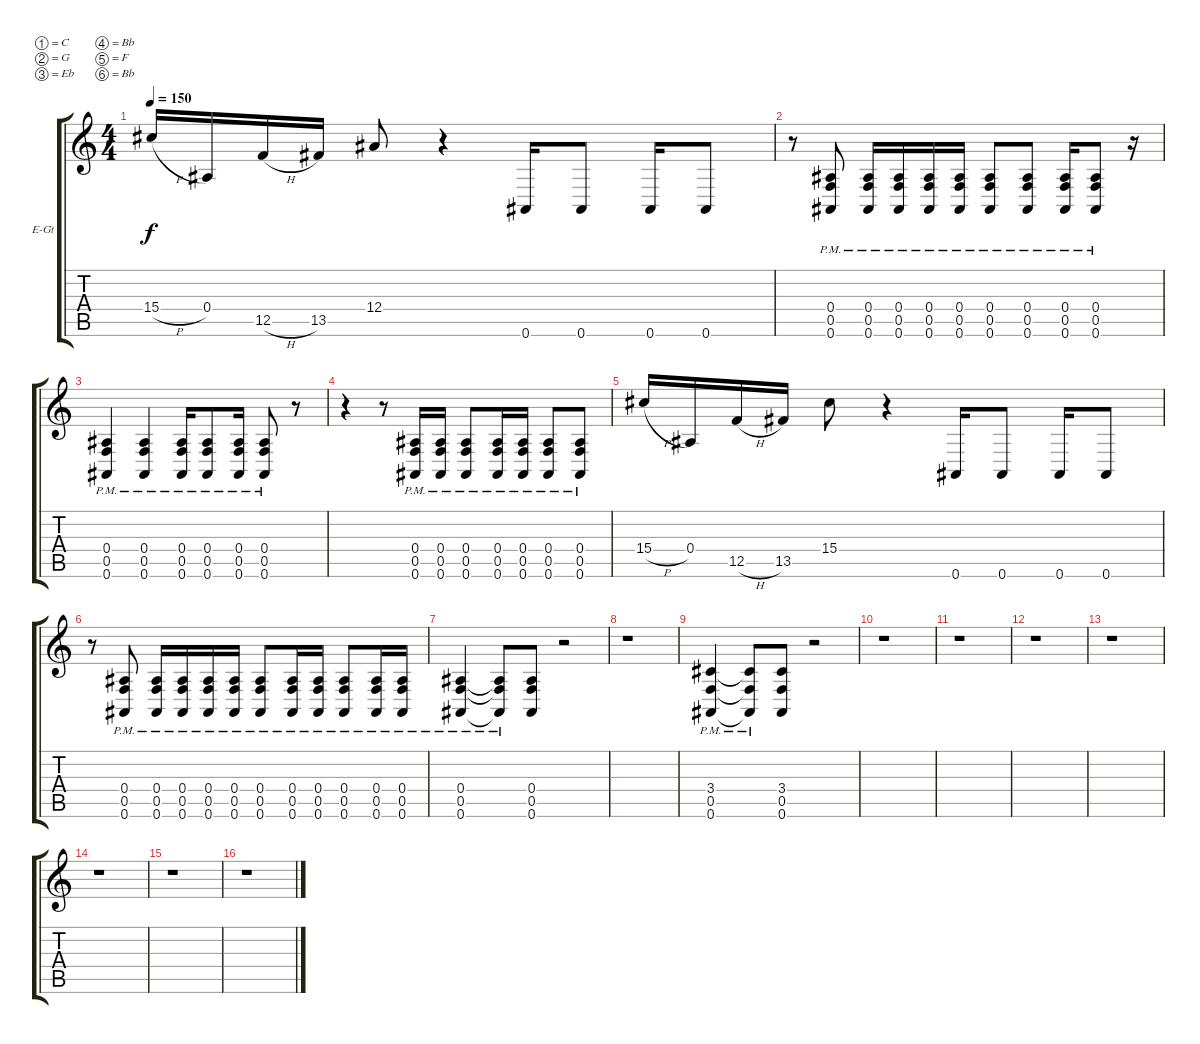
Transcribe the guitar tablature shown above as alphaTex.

\bracketExtendMode groupsimilarinstruments
\firstSystemTrackNameOrientation horizontal
\otherSystemsTrackNameOrientation horizontal
\track ("Christian" "E-Gt") {instrument distortionguitar}
\staff {score tabs}
\tuning (C4 G3 Eb3 Bb2 F2 Bb1)
\ts (4 4)
\tempo 150
\clef g2
\ks c
15.4{h}.16{dy f} 0.4.16 12.5{h}.16 13.5.16 12.4.8 r.4 0.6.16 0.6.8 0.6.16 0.6.8 |
r.8 (0.4{pm} 0.5{pm} 0.6{pm}).8 (0.4{pm} 0.5{pm} 0.6{pm}).16 (0.4{pm} 0.5{pm} 0.6{pm}).16 (0.4{pm} 0.5{pm} 0.6{pm}).16 (0.4{pm} 0.5{pm} 0.6{pm}).16 (0.4{pm} 0.5{pm} 0.6{pm}).8 (0.4{pm} 0.5{pm} 0.6{pm}).8 (0.4{pm} 0.5{pm} 0.6{pm}).16 (0.4{pm} 0.5{pm} 0.6{pm}).8 r.16 |
(0.4{pm} 0.5{pm} 0.6{pm}).4 (0.4{pm} 0.5{pm} 0.6{pm}).4 (0.4{pm} 0.5{pm} 0.6{pm}).16 (0.4{pm} 0.5{pm} 0.6{pm}).8 (0.4{pm} 0.5{pm} 0.6{pm}).16 (0.4{pm} 0.5{pm} 0.6{pm}).8 r.8 |
r.4 r.8 (0.4{pm} 0.5 0.6).16 (0.4{pm} 0.5 0.6).16 (0.4{pm} 0.5 0.6).8 (0.4{pm} 0.5 0.6).16 (0.4{pm} 0.5 0.6).16 (0.4{pm} 0.5 0.6).8 (0.4{pm} 0.5 0.6).8 |
15.4{h}.16 0.4.16 12.5{h}.16 13.5.16 15.4.8 r.4 0.6.16 0.6.8 0.6.16 0.6.8 |
r.8 (0.4{pm} 0.5{pm} 0.6{pm}).8 (0.4{pm} 0.5{pm} 0.6{pm}).16 (0.4{pm} 0.5{pm} 0.6{pm}).16 (0.4{pm} 0.5{pm} 0.6{pm}).16 (0.4{pm} 0.5{pm} 0.6{pm}).16 (0.4{pm} 0.5{pm} 0.6{pm}).8 (0.4{pm} 0.5{pm} 0.6{pm}).16 (0.4{pm} 0.5{pm} 0.6{pm}).16 (0.4{pm} 0.5{pm} 0.6{pm}).8 (0.4 0.5 0.6{pm}).16 (0.4{pm} 0.5{pm} 0.6{pm}).16 |
(0.4{pm} 0.5{pm} 0.6{pm}).4 (0.4{pm t} 0.5{pm t} 0.6{pm t}).8 (0.4 0.5 0.6).8 r.2 |
r.1 |
(3.4{pm} 0.5{pm} 0.6{pm}).4 (3.4{pm t} 0.5{pm t} 0.6{pm t}).8 (3.4 0.5 0.6).8 r.2 |
r.1 |
r.1 |
r.1 |
r.1 |
r.1 |
r.1 |
r.1
